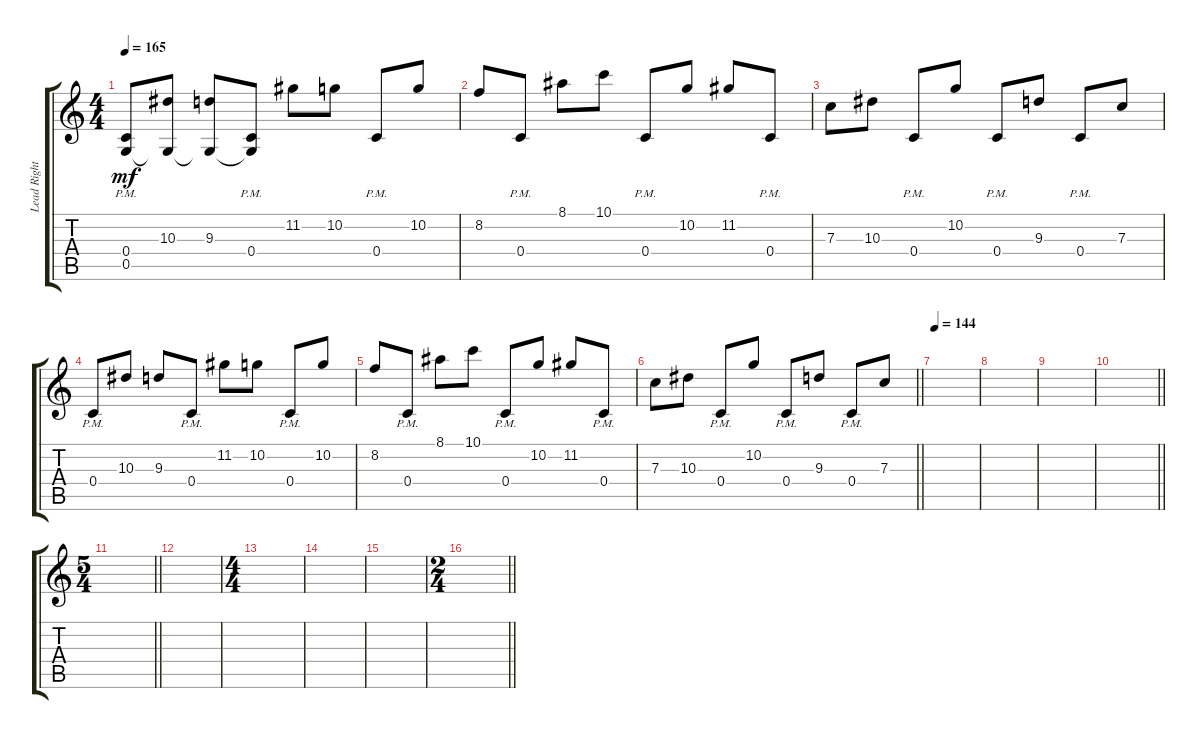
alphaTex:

\track ("Lead Right" "Lead Right") {instrument distortionguitar}
\staff {score tabs}
\tuning (D4 A3 F3 C3 G2 C2) {hide}
\ts (4 4)
\section ("" "")
\tempo 165
\clef g2
\ks c
(0.4{pm} 0.5).8{dy mf} (10.3 0.5{t}).8 (9.3 0.5{t}).8 (0.4{pm} 0.5{t}).8 11.2.8 10.2.8 0.4{pm}.8 10.2.8 |
8.2.8 0.4{pm}.8 8.1.8 10.1.8 0.4{pm}.8 10.2.8 11.2.8 0.4{pm}.8 |
7.3.8 10.3.8 0.4{pm}.8 10.2.8 0.4{pm}.8 9.3.8 0.4{pm}.8 7.3.8 |
0.4{pm}.8 10.3.8 9.3.8 0.4{pm}.8 11.2.8 10.2.8 0.4{pm}.8 10.2.8 |
8.2.8 0.4{pm}.8 8.1.8 10.1.8 0.4{pm}.8 10.2.8 11.2.8 0.4{pm}.8 |
\barLineRight lightlight
7.3.8 10.3.8 0.4{pm}.8 10.2.8 0.4{pm}.8 9.3.8 0.4{pm}.8 7.3.8 |
\section ("" "")
\tempo 144
|
|
|
\barLineRight lightlight
|
\ts (5 4)
\section ("" "")
\barLineRight lightlight
|
|
\ts (4 4)
|
|
|
\ts (2 4)
\barLineRight lightlight
